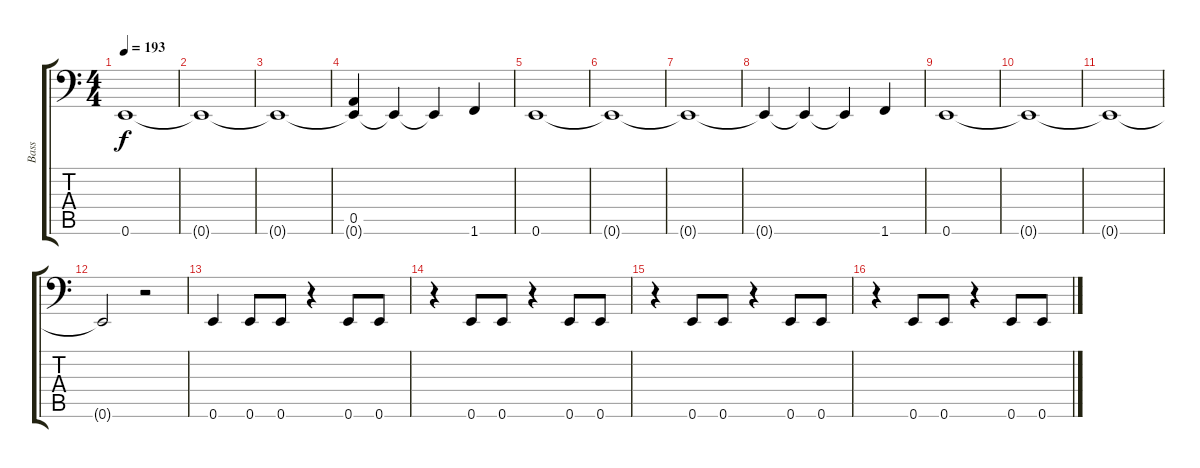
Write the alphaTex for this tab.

\track ("Bass" "Bass") {instrument electricbasspick}
\staff {score tabs}
\tuning (E3 B2 G2 D2 A1 E1) {hide}
\ts (4 4)
\tempo 193
\clef f4
\ks c
0.6.1{dy f} |
0.6{t}.1 |
0.6{t}.1 |
(0.5 0.6{t}).4 0.6{t}.4 0.6{t}.4 1.6.4 |
0.6.1 |
0.6{t}.1 |
0.6{t}.1 |
0.6{t}.4 0.6{t}.4 0.6{t}.4 1.6.4 |
0.6.1 |
0.6{t}.1 |
0.6{t}.1 |
0.6{t}.2 r.2 |
0.6.4 0.6.8 0.6.8 r.4 0.6.8 0.6.8 |
r.4 0.6.8 0.6.8 r.4 0.6.8 0.6.8 |
r.4 0.6.8 0.6.8 r.4 0.6.8 0.6.8 |
r.4 0.6.8 0.6.8 r.4 0.6.8 0.6.8
